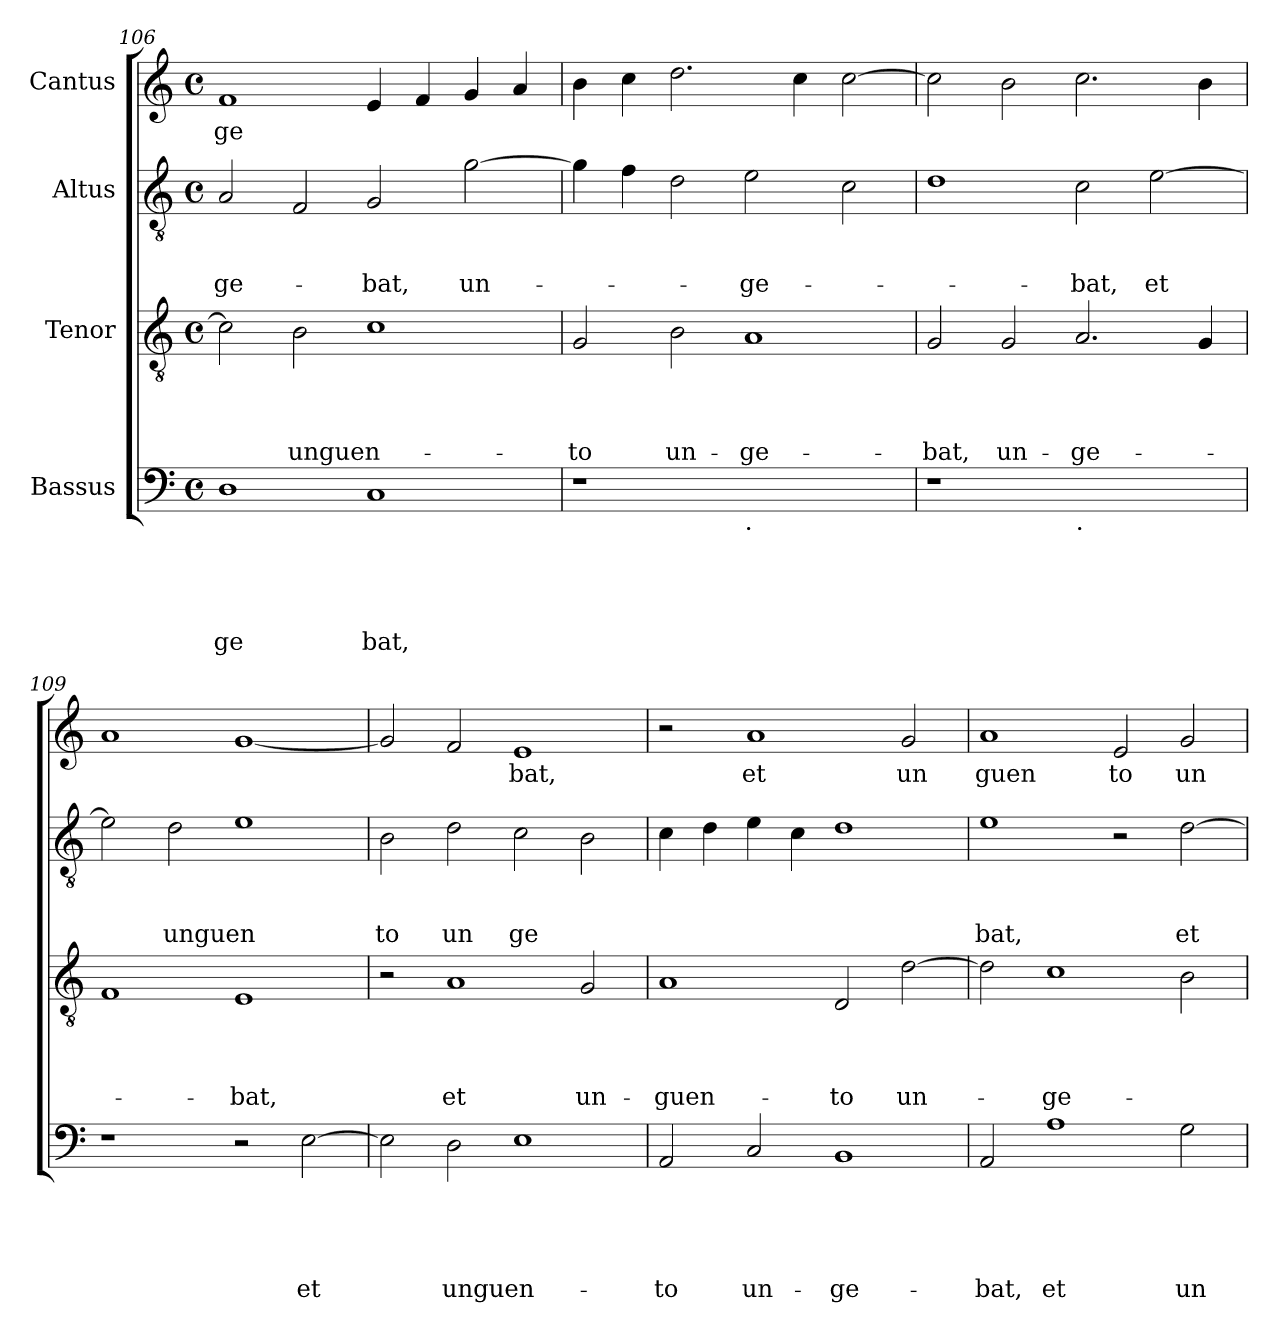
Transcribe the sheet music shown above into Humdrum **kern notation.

**kern	**text	**text	**text	**text	**text	**kern	**text	**text	**text	**text	**kern	**text	**text	**text	**kern	**text
*part4	*part4	*part4	*part4	*part4	*part4	*part3	*part3	*part3	*part3	*part3	*part2	*part2	*part2	*part2	*part1	*part1
*staff4	*staff4	*staff4	*staff4	*staff4	*staff4	*staff3	*staff3	*staff3	*staff3	*staff3	*staff2	*staff2	*staff2	*staff2	*staff1	*staff1
*I"Bassus	*	*	*	*	*	*I"Tenor	*	*	*	*	*I"Altus	*	*	*	*I"Cantus	*
*clefF4	*	*	*	*	*	*clefGv2	*	*	*	*	*clefGv2	*	*	*	*clefG2	*
*k[]	*	*	*	*	*	*k[]	*	*	*	*	*k[]	*	*	*	*k[]	*
*C:	*	*	*	*	*	*C:	*	*	*	*	*C:	*	*	*	*C:	*
*M4/4	*	*	*	*	*	*M4/4	*	*	*	*	*M4/4	*	*	*	*M4/4	*
*met(c)	*	*	*	*	*	*met(c)	*	*	*	*	*met(c)	*	*	*	*met(c)	*
=106	=106	=106	=106	=106	=106	=106	=106	=106	=106	=106	=106	=106	=106	=106	=106	=106
!	!	!	!	!	!LO:LY:b	!	!	!	!	!	!	!	!	!LO:LY:b	!	!LO:LY:b
1D	.	.	.	.	ge	2c\]	.	.	.	.	2A/	.	.	-ge-	1f	ge
!	!	!	!	!	!	!	!	!	!	!LO:LY:b	!	!	!	!	!	!
.	.	.	.	.	.	2B\	.	.	.	unguen-	2F/	.	.	.	.	.
!	!	!	!	!	!LO:LY:b	!	!	!	!	!	!	!	!	!LO:LY:b	!	!
1C	.	.	.	.	bat,	1c	.	.	.	.	2G/	.	.	-bat,	4e/	.
.	.	.	.	.	.	.	.	.	.	.	.	.	.	.	4f/	.
!	!	!	!	!	!	!	!	!	!	!	!	!	!	!LO:LY:b	!	!
.	.	.	.	.	.	.	.	.	.	.	[>2g\	.	.	un-	4g/	.
.	.	.	.	.	.	.	.	.	.	.	.	.	.	.	4a/	.
=107	=107	=107	=107	=107	=107	=107	=107	=107	=107	=107	=107	=107	=107	=107	=107	=107
!	!	!	!	!	!	!	!	!	!	!LO:LY:b	!	!	!	!	!	!
1r	.	.	.	.	.	2G/	.	.	.	-to	4g\]	.	.	.	4b\	.
.	.	.	.	.	.	.	.	.	.	.	4f\	.	.	.	4cc\	.
!	!	!	!	!	!	!	!	!	!	!LO:LY:b	!	!	!	!	!	!
.	.	.	.	.	.	2B\	.	.	.	un-	2d\	.	.	.	2.dd\	.
!LO:TX:b:t=.	!	!	!	!	!	!	!	!	!	!	!	!	!	!	!	!
!	!	!	!	!	!	!	!	!	!	!LO:LY:b	!	!	!	!LO:LY:b	!	!
1ryy	.	.	.	.	.	1A	.	.	.	-ge-	2e\	.	.	-ge-	.	.
.	.	.	.	.	.	.	.	.	.	.	.	.	.	.	4cc\	.
.	.	.	.	.	.	.	.	.	.	.	2c\	.	.	.	[>2cc\	.
=108	=108	=108	=108	=108	=108	=108	=108	=108	=108	=108	=108	=108	=108	=108	=108	=108
!	!	!	!	!	!	!	!	!	!	!LO:LY:b	!	!	!	!	!	!
1r	.	.	.	.	.	2G/	.	.	.	-bat,	1d	.	.	.	2cc\]	.
!	!	!	!	!	!	!	!	!	!	!LO:LY:b	!	!	!	!	!	!
.	.	.	.	.	.	2G/	.	.	.	un-	.	.	.	.	2b\	.
!LO:TX:b:t=.	!	!	!	!	!	!	!	!	!	!	!	!	!	!	!	!
!	!	!	!	!	!	!	!	!	!	!LO:LY:b	!	!	!	!LO:LY:b	!	!
1ryy	.	.	.	.	.	2.A/	.	.	.	-ge-	2c\	.	.	-bat,	2.cc\	.
!	!	!	!	!	!	!	!	!	!	!	!	!	!	!LO:LY:b	!	!
.	.	.	.	.	.	.	.	.	.	.	[>2e\	.	.	et	.	.
.	.	.	.	.	.	4G/	.	.	.	.	.	.	.	.	4b\	.
!!LO:PB:g=z
=109	=109	=109	=109	=109	=109	=109	=109	=109	=109	=109	=109	=109	=109	=109	=109	=109
1r	.	.	.	.	.	1F	.	.	.	.	2e\]	.	.	.	1a	.
!	!	!	!	!	!	!	!	!	!	!	!	!	!	!LO:LY:b	!	!
.	.	.	.	.	.	.	.	.	.	.	2d\	.	.	unguen	.	.
!	!	!	!	!	!	!	!	!	!	!LO:LY:b	!	!	!	!	!	!
2r	.	.	.	.	.	1E	.	.	.	-bat,	1e	.	.	.	[<1g	.
!	!	!	!	!	!LO:LY:b	!	!	!	!	!	!	!	!	!	!	!
[>2E\	.	.	.	.	et	.	.	.	.	.	.	.	.	.	.	.
=110	=110	=110	=110	=110	=110	=110	=110	=110	=110	=110	=110	=110	=110	=110	=110	=110
!	!	!	!	!	!	!	!	!	!	!	!	!	!	!LO:LY:b	!	!
2E\]	.	.	.	.	.	2r	.	.	.	.	2B\	.	.	to	2g/]	.
!	!	!	!	!	!LO:LY:b	!	!	!	!	!LO:LY:b	!	!	!	!LO:LY:b	!	!
2D\	.	.	.	.	unguen-	1A	.	.	.	et	2d\	.	.	un	2f/	.
!	!	!	!	!	!	!	!	!	!	!	!	!	!	!LO:LY:b	!	!LO:LY:b
1E	.	.	.	.	.	.	.	.	.	.	2c\	.	.	ge	1e	bat,
!	!	!	!	!	!	!	!	!	!	!LO:LY:b	!	!	!	!	!	!
.	.	.	.	.	.	2G/	.	.	.	un-	2B\	.	.	.	.	.
=111	=111	=111	=111	=111	=111	=111	=111	=111	=111	=111	=111	=111	=111	=111	=111	=111
!	!	!	!	!	!LO:LY:b	!	!	!	!	!LO:LY:b	!	!	!	!	!	!
2AA/	.	.	.	.	-to	1A	.	.	.	-guen-	4c\	.	.	.	2r	.
.	.	.	.	.	.	.	.	.	.	.	4d\	.	.	.	.	.
!	!	!	!	!	!LO:LY:b	!	!	!	!	!	!	!	!	!	!	!LO:LY:b
2C/	.	.	.	.	un-	.	.	.	.	.	4e\	.	.	.	1a	et
.	.	.	.	.	.	.	.	.	.	.	4c\	.	.	.	.	.
!	!	!	!	!	!LO:LY:b	!	!	!	!	!LO:LY:b	!	!	!	!	!	!
1BB	.	.	.	.	-ge-	2D/	.	.	.	-to	1d	.	.	.	.	.
!	!	!	!	!	!	!	!	!	!	!LO:LY:b	!	!	!	!	!	!LO:LY:b
.	.	.	.	.	.	[>2d\	.	.	.	un-	.	.	.	.	2g/	un
=112	=112	=112	=112	=112	=112	=112	=112	=112	=112	=112	=112	=112	=112	=112	=112	=112
!	!	!	!	!	!LO:LY:b	!	!	!	!	!	!	!	!	!LO:LY:b	!	!LO:LY:b
2AA/	.	.	.	.	-bat,	2d\]	.	.	.	.	1e	.	.	bat,	1a	guen
!	!	!	!	!	!LO:LY:b	!	!	!	!	!LO:LY:b	!	!	!	!	!	!
1A	.	.	.	.	et	1c	.	.	.	-ge-	.	.	.	.	.	.
!	!	!	!	!	!	!	!	!	!	!	!	!	!	!	!	!LO:LY:b
.	.	.	.	.	.	.	.	.	.	.	2r	.	.	.	2e/	to
!	!	!	!	!	!LO:LY:b	!	!	!	!	!	!	!	!	!LO:LY:b	!	!LO:LY:b
2G\	.	.	.	.	un-	2B\	.	.	.	.	[>2d\	.	.	et	2g/	un
=	=	=	=	=	=	=	=	=	=	=	=	=	=	=	=	=
*-	*-	*-	*-	*-	*-	*-	*-	*-	*-	*-	*-	*-	*-	*-	*-	*-
